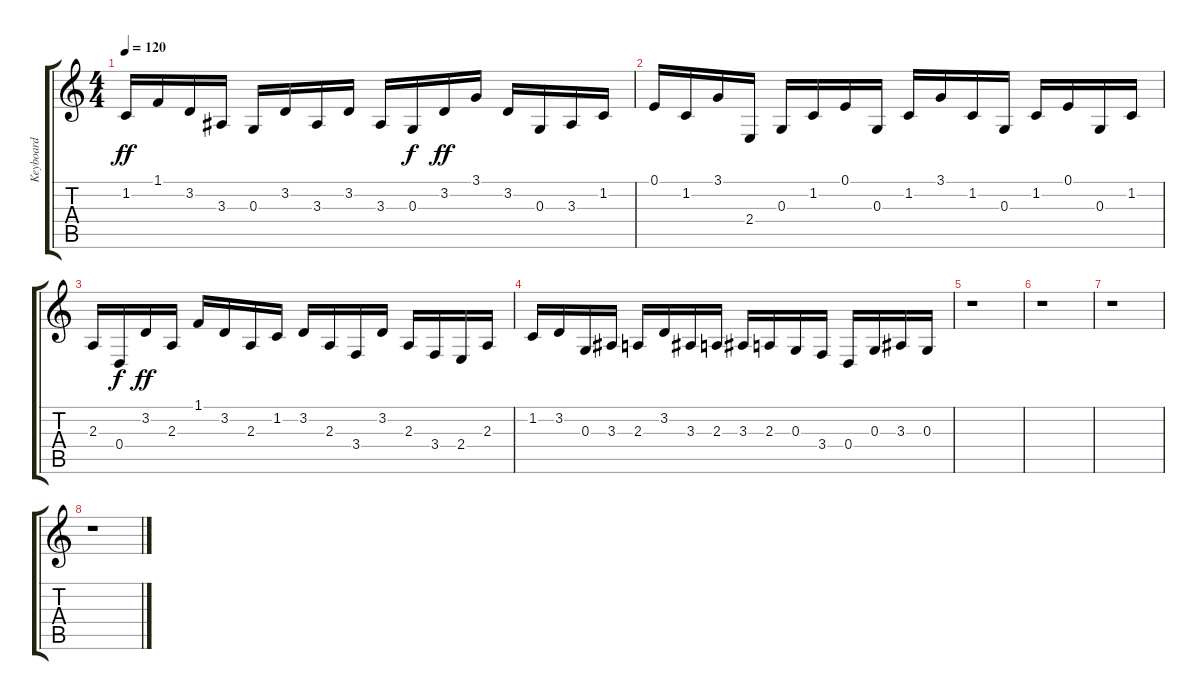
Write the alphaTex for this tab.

\track ("Keyboard" "Keyboard") {instrument tangoaccordion}
\staff {score tabs}
\tuning (E4 B3 G3 D3 A2 E2) {hide}
\ts (4 4)
\tempo 120
\clef g2
\ks c
1.2.16{dy ff} 1.1.16 3.2.16 3.3.16 0.3.16 3.2.16 3.3.16 3.2.16 3.3.16 0.3.16{dy f} 3.2.16{dy ff} 3.1.16 3.2.16 0.3.16 3.3.16 1.2.16 |
0.1.16 1.2.16 3.1.16 2.4.16 0.3.16 1.2.16 0.1.16 0.3.16 1.2.16 3.1.16 1.2.16 0.3.16 1.2.16 0.1.16 0.3.16 1.2.16 |
2.3.16 0.4.16{dy f} 3.2.16{dy ff} 2.3.16 1.1.16 3.2.16 2.3.16 1.2.16 3.2.16 2.3.16 3.4.16 3.2.16 2.3.16 3.4.16 2.4.16 2.3.16 |
1.2.16 3.2.16 0.3.16 3.3.16 2.3.16 3.2.16 3.3.16 2.3.16 3.3.16 2.3.16 0.3.16 3.4.16 0.4.16 0.3.16 3.3.16 0.3.16 |
r.1 |
r.1 |
r.1 |
r.1
